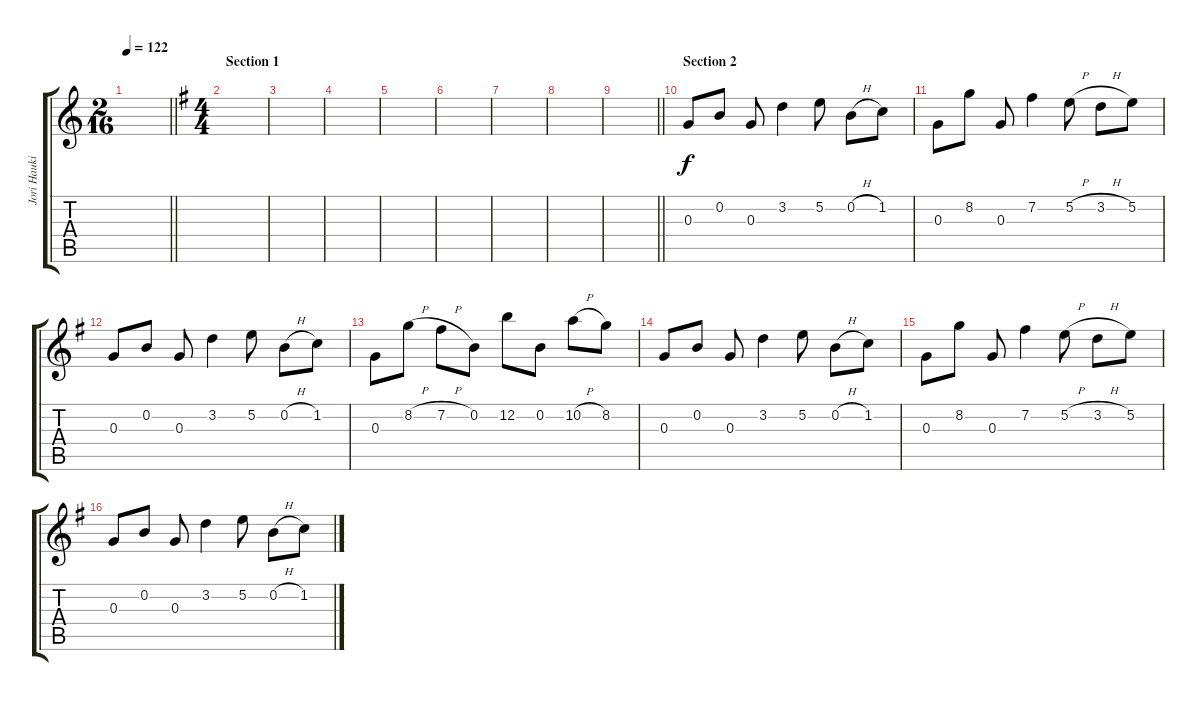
\track ("Jori Haukio (lead guitar)" "Jori Hauki") {instrument distortionguitar}
\staff {score tabs}
\tuning (E4 B3 G3 D3 A2 E2) {hide}
\ts (2 16)
\tempo 122
\clef g2
\barLineRight lightlight
\ks c
|
\ts (4 4)
\section ("" "Section 1")
\ks eminor
|
|
|
|
|
|
|
\barLineRight lightlight
|
\section ("" "Section 2")
0.3.8 0.2.8 0.3.8 3.2.4 5.2.8 0.2{h}.8 1.2.8 |
0.3.8 8.2.8 0.3.8 7.2.4 5.2{h}.8 3.2{h}.8 5.2.8 |
0.3.8 0.2.8 0.3.8 3.2.4 5.2.8 0.2{h}.8 1.2.8 |
0.3.8 8.2{h}.8 7.2{h}.8 0.2.8 12.2.8 0.2.8 10.2{h}.8 8.2.8 |
0.3.8 0.2.8 0.3.8 3.2.4 5.2.8 0.2{h}.8 1.2.8 |
0.3.8 8.2.8 0.3.8 7.2.4 5.2{h}.8 3.2{h}.8 5.2.8 |
0.3.8 0.2.8 0.3.8 3.2.4 5.2.8 0.2{h}.8 1.2.8
